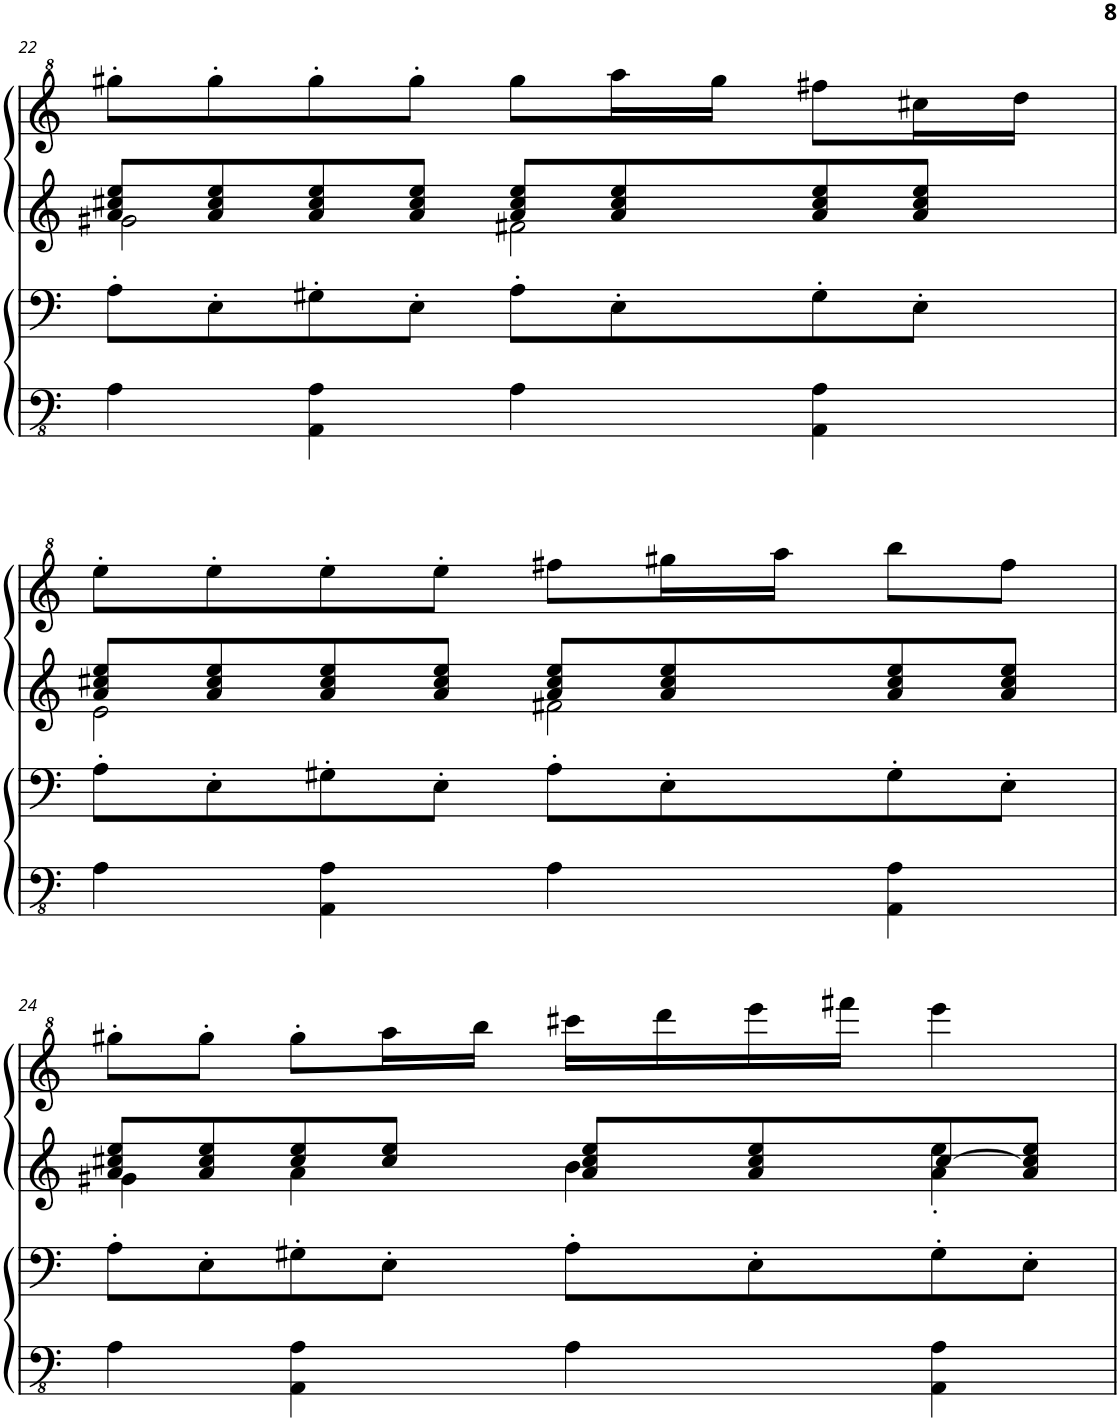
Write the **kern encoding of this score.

**kern	**kern	**kern	**kern
*part4	*part3	*part2	*part1
*staff4	*staff3	*staff2	*staff1
*I"Piano 4	*I"Piano	*I"Piano 3	*I"Piano
*I'Pno	*I'Pno	*I'Pno	*I'Pno
!!LO:PB:g=z
*clefFv4	*clefF4	*clefG2	*clefG^2
*k[]	*k[]	*k[]	*k[]
*M4/4	*M4/4	*M4/4	*M4/4
=22	=22	=22	=22
*	*	*^	*
4AA\	8A'\L	8a/ 8cc#X/ 8ee/L	2g#X\	8ggg#X'\L
.	8E'\	8a/ 8cc#/ 8ee/	.	8ggg#'\
4AAA\ 4AA\	8G#X'\	8a/ 8cc#/ 8ee/	.	8ggg#'\
.	8E'\J	8a/ 8cc#/ 8ee/J	.	8ggg#'\J
4AA\	8A'\L	8a/ 8cc#/ 8ee/L	2f#X\	8ggg#\L
.	8E'\	8a/ 8cc#/ 8ee/	.	16aaa\L
.	.	.	.	16ggg#\JJ
4AAA\ 4AA\	8G#'\	8a/ 8cc#/ 8ee/	.	8fff#X\L
.	8E'\J	8a/ 8cc#/ 8ee/J	.	16ccc#X\L
.	.	.	.	16ddd\JJ
!!LO:LB:g=z
=23	=23	=23	=23	=23
4AA\	8A'\L	8a/ 8cc#X/ 8ee/L	2e\	8eee'\L
.	8E'\	8a/ 8cc#/ 8ee/	.	8eee'\
4AAA\ 4AA\	8G#X'\	8a/ 8cc#/ 8ee/	.	8eee'\
.	8E'\J	8a/ 8cc#/ 8ee/J	.	8eee'\J
4AA\	8A'\L	8a/ 8cc#/ 8ee/L	2f#X\	8fff#X\L
.	8E'\	8a/ 8cc#/ 8ee/	.	16ggg#X\L
.	.	.	.	16aaa\JJ
4AAA\ 4AA\	8G#'\	8a/ 8cc#/ 8ee/	.	8bbb\L
.	8E'\J	8a/ 8cc#/ 8ee/J	.	8fff#\J
!!LO:LB:g=z
=24	=24	=24	=24	=24
4AA\	8A'\L	8a/ 8cc#X/ 8ee/L	4g#X\	8ggg#X'\L
.	8E'\	8a/ 8cc#/ 8ee/	.	8ggg#'\J
4AAA\ 4AA\	8G#X'\	8cc#/ 8ee/	4a\	8ggg#'\L
.	8E'\J	8cc#/ 8ee/J	.	16aaa\L
.	.	.	.	16bbb\JJ
4AA\	8A'\L	8a/ 8cc#/ 8ee/L	4b\	16cccc#X\LL
.	.	.	.	16dddd\
.	8E'\	8a/ 8cc#/ 8ee/	.	16eeee\
.	.	.	.	16ffff#X\JJ
4AAA\ 4AA\	8G#'\	[8cc#/	4a\' 4ee\'	4eeee\
.	8E'\J	8a/ 8cc#/] 8ee/J	.	.
*	*	*v	*v	*
=	=	=	=
*-	*-	*-	*-
